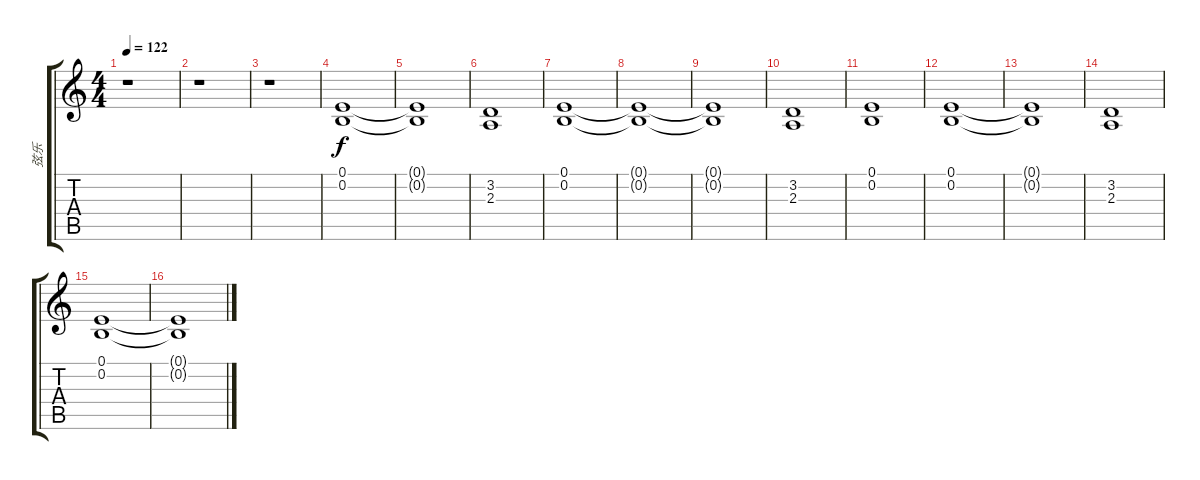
\track ("弦乐" "弦乐") {instrument stringensemble1}
\staff {score tabs}
\tuning (E4 B3 G3 D3 A2 E2) {hide}
\ts (4 4)
\tempo 122
\clef g2
\ks c
r.1{dy f} |
r.1 |
r.1 |
(0.1 0.2).1 |
(0.1{t} 0.2{t}).1 |
(3.2 2.3).1 |
(0.1 0.2).1 |
(0.1{t} 0.2{t}).1 |
(0.1{t} 0.2{t}).1 |
(3.2 2.3).1 |
(0.1 0.2).1 |
(0.1 0.2).1 |
(0.1{t} 0.2{t}).1 |
(3.2 2.3).1 |
(0.1 0.2).1 |
(0.1{t} 0.2{t}).1
